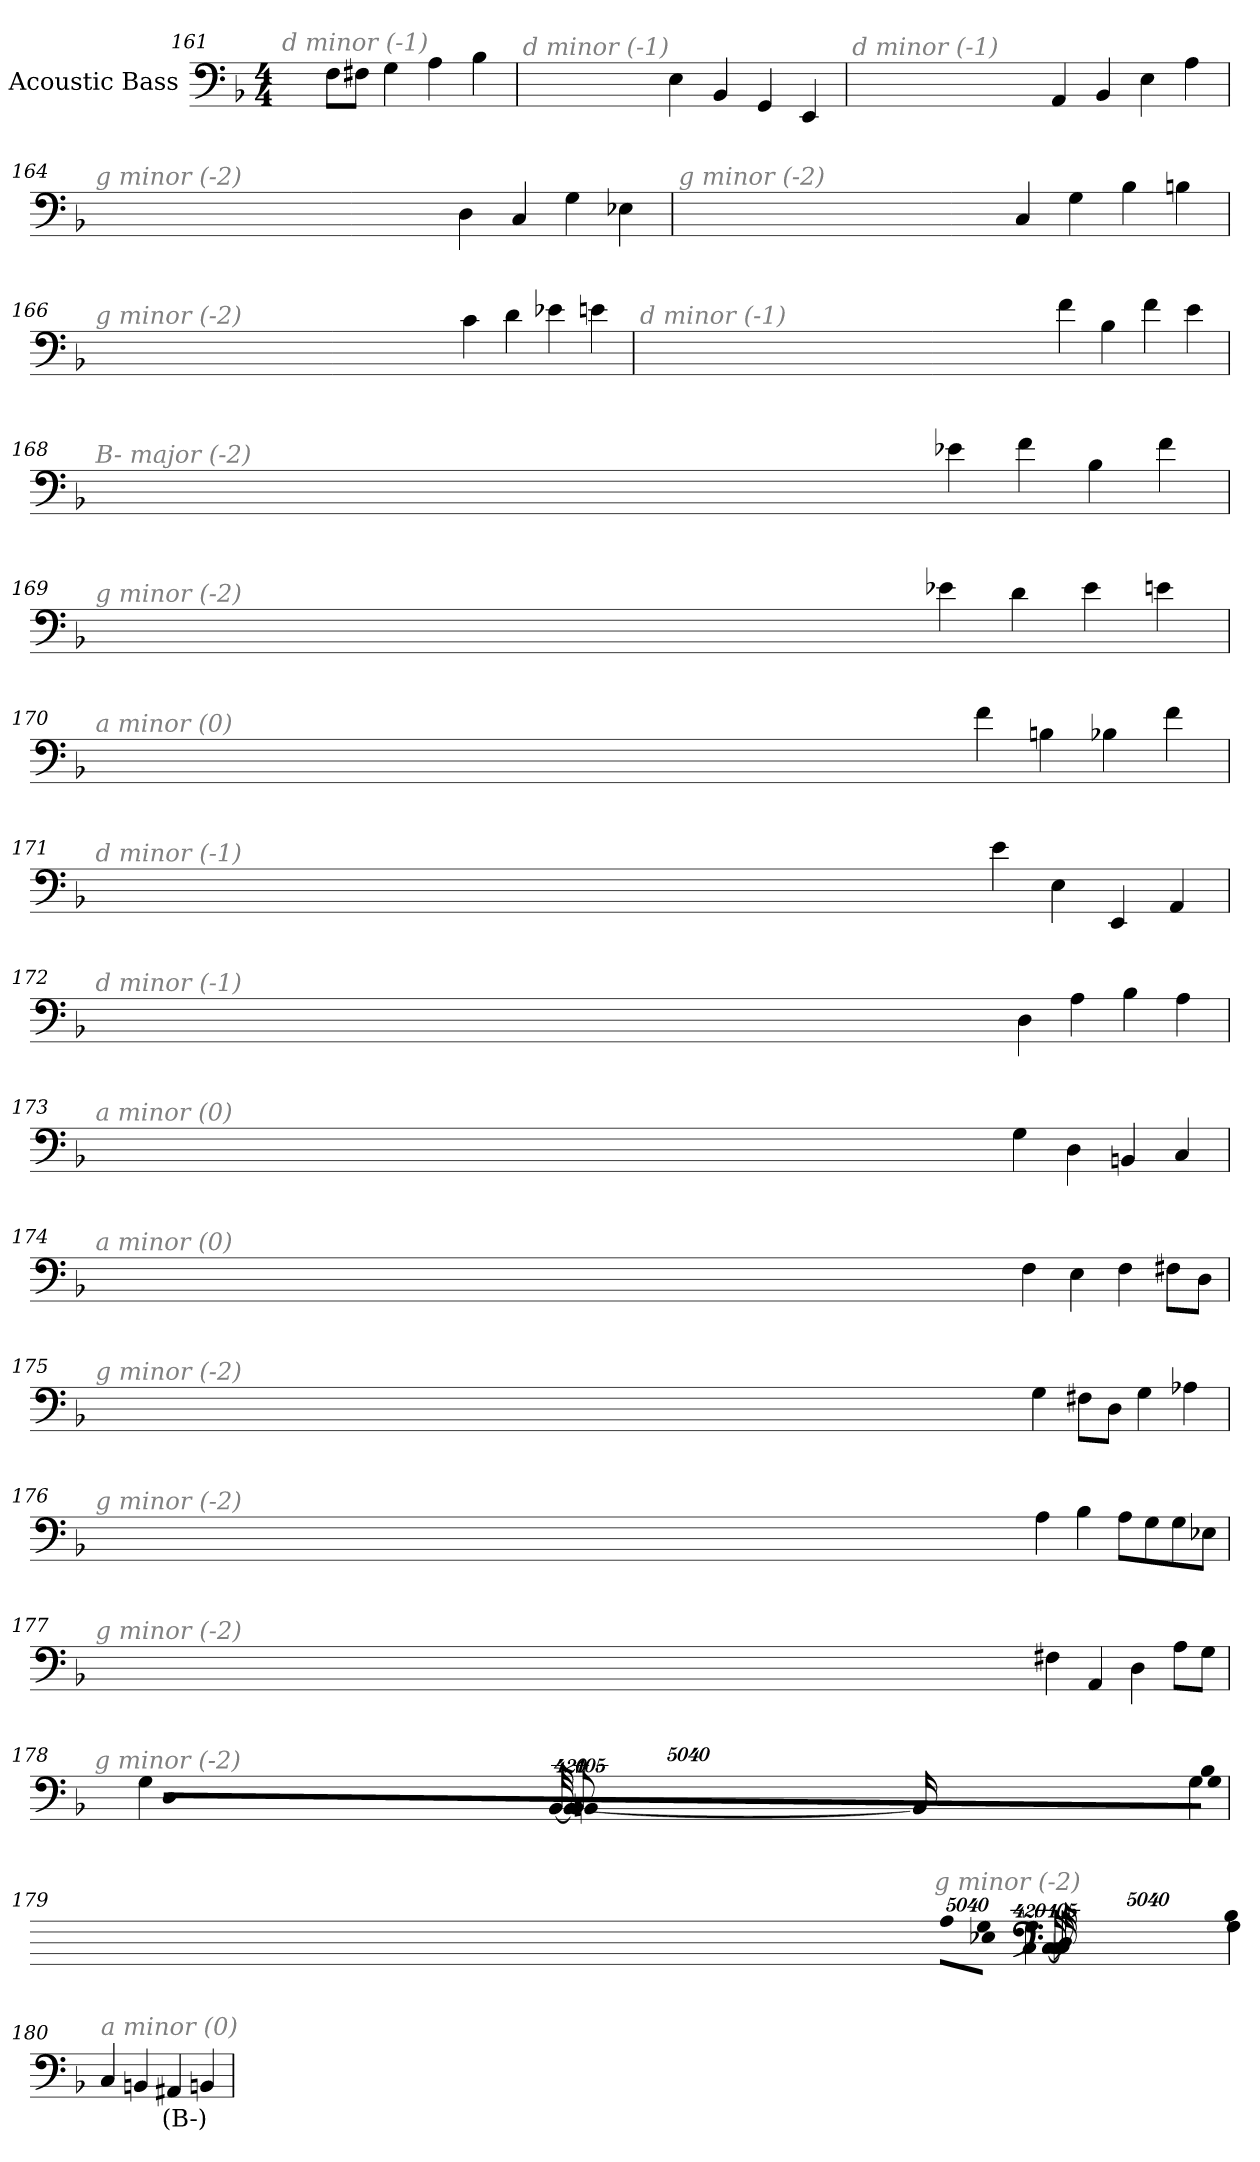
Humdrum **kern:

**kern	**text
*part1	*part1
*staff1	*staff1
*I"Acoustic Bass	*
*clefF4	*
*ITrd7c12	*
*k[b-]	*
*F:	*
*M4/4	*
=161	=161
!LO:TX:i:color=#808080:t=d minor (-1)	!
8FFL	.
8FF#XJ	.
4GG	.
4AA	.
4BB-	.
=162	=162
!LO:TX:i:color=#808080:t=d minor (-1)	!
4EE	.
4BBB-	.
4GGG	.
4EEE	.
=163	=163
!LO:TX:i:color=#808080:t=d minor (-1)	!
4AAA	.
4BBB-	.
4EE	.
4AA	.
=164	=164
!LO:TX:i:color=#808080:t=g minor (-2)	!
4DD	.
4CC	.
4GG	.
4EE-X	.
=165	=165
!LO:TX:i:color=#808080:t=g minor (-2)	!
4CC	.
4GG	.
4BB-	.
4BBn	.
=166	=166
!LO:TX:i:color=#808080:t=g minor (-2)	!
4C	.
4D	.
4E-X	.
4En	.
=167	=167
!LO:TX:i:color=#808080:t=d minor (-1)	!
4F	.
4BB-	.
4F	.
4E	.
=168	=168
!LO:TX:i:color=#808080:t=B- major (-2)	!
4E-X	.
4F	.
4BB-	.
4F	.
=169	=169
!LO:TX:i:color=#808080:t=g minor (-2)	!
4E-X	.
4D	.
4E-	.
4En	.
=170	=170
!LO:TX:i:color=#808080:t=a minor (0)	!
4F	.
4BBn	.
4BB-X	.
4F	.
=171	=171
!LO:TX:i:color=#808080:t=d minor (-1)	!
4E	.
4EE	.
4EEE	.
4AAA	.
=172	=172
!LO:TX:i:color=#808080:t=d minor (-1)	!
4DD	.
4AA	.
4BB-	.
4AA	.
=173	=173
!LO:TX:i:color=#808080:t=a minor (0)	!
4GG	.
4DD	.
4BBBn	.
4CC	.
=174	=174
!LO:TX:i:color=#808080:t=a minor (0)	!
4FF	.
4EE	.
4FF	.
8FF#XL	.
8DDJ	.
=175	=175
!LO:TX:i:color=#808080:t=g minor (-2)	!
4GG	.
8FF#XL	.
8DDJ	.
4GG	.
4AA-X	.
=176	=176
!LO:TX:i:color=#808080:t=g minor (-2)	!
4AA	.
4BB-	.
8AAL	.
8GG	.
8GG	.
8EE-XJ	.
=177	=177
!LO:TX:i:color=#808080:t=g minor (-2)	!
4FF#X	.
4AAA	.
4DD	.
8AAL	.
8GGJ	.
=178	=178
!LO:TX:i:color=#808080:t=g minor (-2)	!
4GG	.
!LO:N:vis=8	!
40320%3347BB-L	.
!LO:N:vis=8	!
40320%3347GG	.
!LO:N:vis=8	!
40320%3347DDJ	.
!LO:N:vis=1024	!
[13440%13BBBn	.
8BBB_	.
16BBB_	.
32BBB_	.
!LO:N:vis=1024%31	!
13440%407BBB]	.
4GG	.
=179	=179
!LO:TX:i:color=#808080:t=g minor (-2)	!
!LO:N:vis=8	!
40320%3347BB-L	.
!LO:N:vis=8	!
40320%3347GG	.
!LO:N:vis=8	!
40320%3347DDJ	.
!LO:N:vis=1024	!
[13440%13CC	.
8CC_	.
16CC_	.
32CC_	.
!LO:N:vis=1024%31	!
13440%407CC]	.
4GG	.
!LO:N:vis=8	!
40320%3347AAL	.
!LO:N:vis=8	!
40320%3347GG	.
!LO:N:vis=8	!
40320%3347EE-XJ	.
=180	=180
!LO:TX:i:color=#808080:t=a minor (0)	!
4CC	.
4BBBn	.
4AAA#Xi	(B-)
4BBBn	.
=	=
*-	*-
